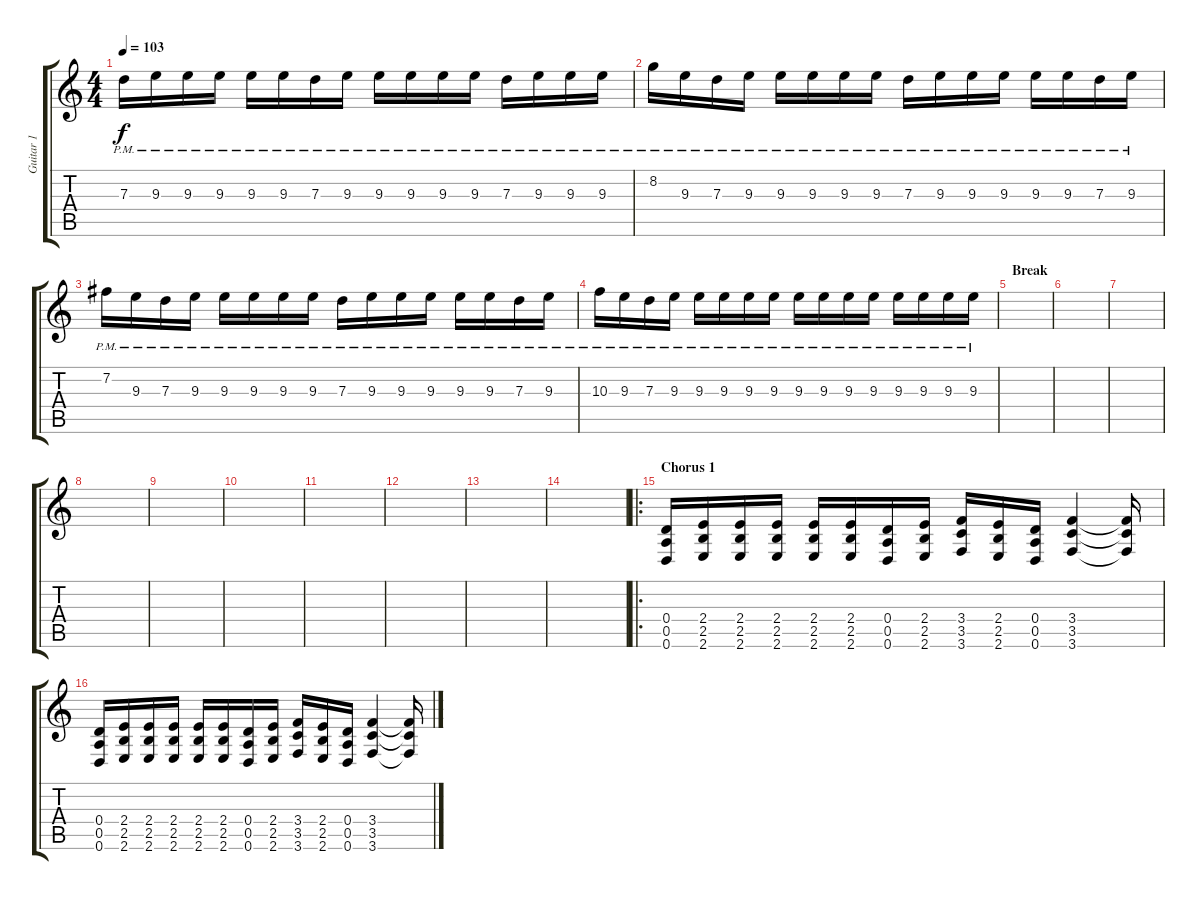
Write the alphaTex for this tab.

\track ("Guitar 1" "Guitar 1") {instrument distortionguitar}
\staff {score tabs}
\tuning (E4 B3 G3 D3 A2 D2) {hide}
\ts (4 4)
\tempo 103
\clef g2
\ks c
7.3{pm}.16{dy f} 9.3{pm}.16 9.3{pm}.16 9.3{pm}.16 9.3{pm}.16 9.3{pm}.16 7.3{pm}.16 9.3{pm}.16 9.3{pm}.16 9.3{pm}.16 9.3{pm}.16 9.3{pm}.16 7.3{pm}.16 9.3{pm}.16 9.3{pm}.16 9.3{pm}.16 |
8.2{pm}.16 9.3{pm}.16 7.3{pm}.16 9.3{pm}.16 9.3{pm}.16 9.3{pm}.16 9.3{pm}.16 9.3{pm}.16 7.3{pm}.16 9.3{pm}.16 9.3{pm}.16 9.3{pm}.16 9.3{pm}.16 9.3{pm}.16 7.3{pm}.16 9.3{pm}.16 |
7.2{pm}.16 9.3{pm}.16 7.3{pm}.16 9.3{pm}.16 9.3{pm}.16 9.3{pm}.16 9.3{pm}.16 9.3{pm}.16 7.3{pm}.16 9.3{pm}.16 9.3{pm}.16 9.3{pm}.16 9.3{pm}.16 9.3{pm}.16 7.3{pm}.16 9.3{pm}.16 |
10.3{pm}.16 9.3{pm}.16 7.3{pm}.16 9.3{pm}.16 9.3{pm}.16 9.3{pm}.16 9.3{pm}.16 9.3{pm}.16 9.3{pm}.16 9.3{pm}.16 9.3{pm}.16 9.3{pm}.16 9.3{pm}.16 9.3{pm}.16 9.3{pm}.16 9.3{pm}.16 |
\section ("" "Break")
|
|
|
|
|
|
|
|
|
|
\ro
\section ("" "Chorus 1")
(0.4 0.5 0.6).16 (2.4 2.5 2.6).16 (2.4 2.5 2.6).16 (2.4 2.5 2.6).16 (2.4 2.5 2.6).16 (2.4 2.5 2.6).16 (0.4 0.5 0.6).16 (2.4 2.5 2.6).16 (3.4 3.5 3.6).16 (2.4 2.5 2.6).16 (0.4 0.5 0.6).16 (3.4 3.5 3.6).4 (3.4{t} 3.5{t} 3.6{t}).16 |
(0.4 0.5 0.6).16 (2.4 2.5 2.6).16 (2.4 2.5 2.6).16 (2.4 2.5 2.6).16 (2.4 2.5 2.6).16 (2.4 2.5 2.6).16 (0.4 0.5 0.6).16 (2.4 2.5 2.6).16 (3.4 3.5 3.6).16 (2.4 2.5 2.6).16 (0.4 0.5 0.6).16 (3.4 3.5 3.6).4 (3.4{t} 3.5{t} 3.6{t}).16
